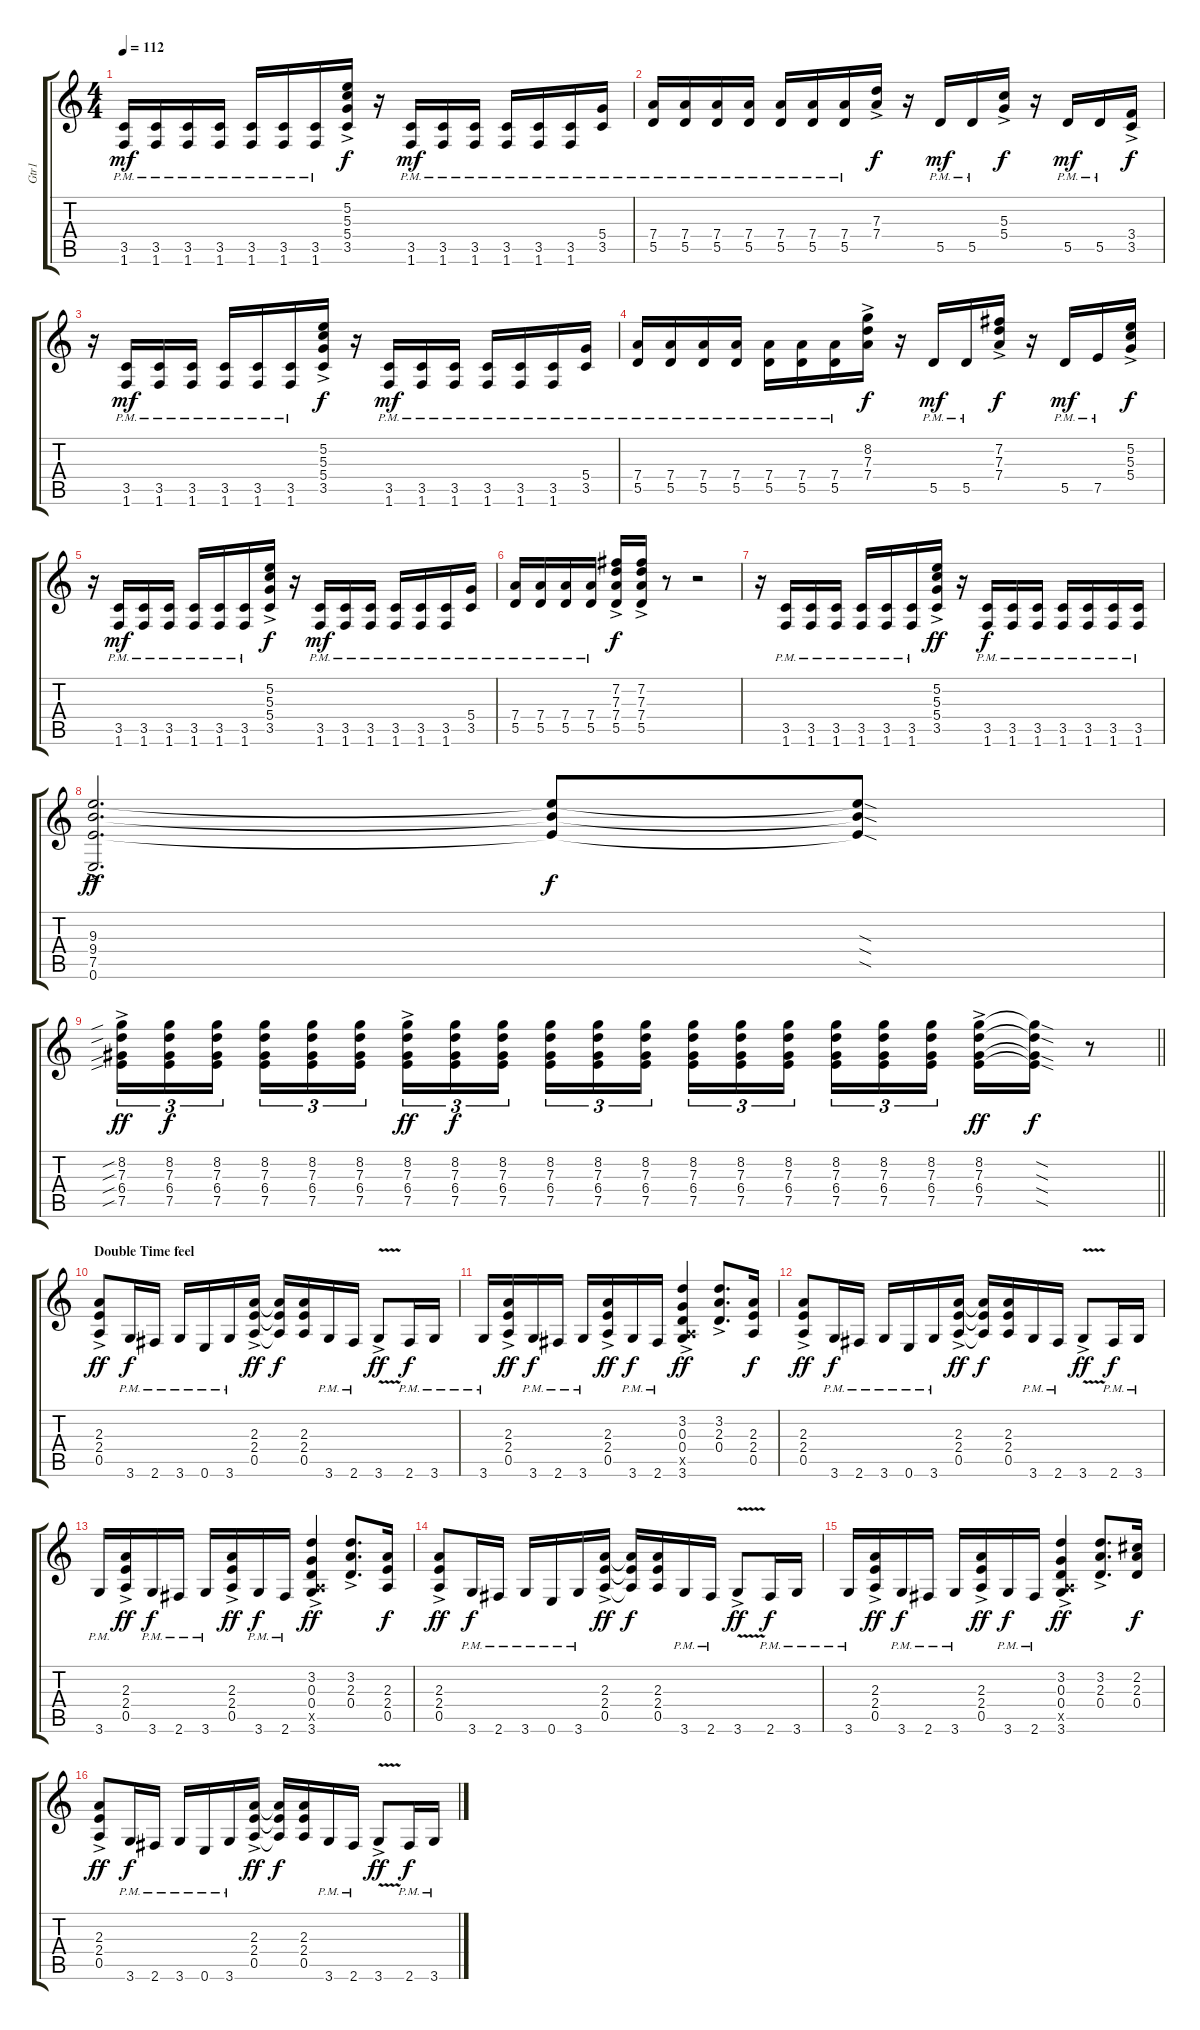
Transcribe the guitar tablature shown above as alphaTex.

\track ("Gtr1" "Gtr1") {instrument distortionguitar}
\staff {score tabs}
\tuning (E4 B3 G3 D3 A2 E2) {hide}
\ts (4 4)
\tempo 112
\clef g2
\ks c
(3.5{pm} 1.6{pm}).16{dy mf} (3.5{pm} 1.6{pm}).16 (3.5{pm} 1.6{pm}).16 (3.5{pm} 1.6{pm}).16 (3.5{pm} 1.6{pm}).16 (3.5{pm} 1.6{pm}).16 (3.5{pm} 1.6{pm}).16 (5.2{ac} 5.3{ac} 5.4{ac} 3.5{ac}).16{dy f} r.16 (3.5{pm} 1.6{pm}).16{dy mf} (3.5{pm} 1.6{pm}).16 (3.5{pm} 1.6{pm}).16 (3.5{pm} 1.6{pm}).16 (3.5{pm} 1.6{pm}).16 (3.5{pm} 1.6{pm}).16 (5.4{pm} 3.5{pm}).16 |
(7.4{pm} 5.5{pm}).16 (7.4{pm} 5.5{pm}).16 (7.4{pm} 5.5{pm}).16 (7.4{pm} 5.5{pm}).16 (7.4{pm} 5.5{pm}).16 (7.4{pm} 5.5{pm}).16 (7.4{pm} 5.5{pm}).16 (7.3{ac} 7.4{ac}).16{dy f} r.16 5.5{pm}.16{dy mf} 5.5{pm}.16 (5.3{ac} 5.4{ac}).16{dy f} r.16 5.5{pm}.16{dy mf} 5.5{pm}.16 (3.4{ac} 3.5{ac}).16{dy f} |
r.16 (3.5{pm} 1.6{pm}).16{dy mf} (3.5{pm} 1.6{pm}).16 (3.5{pm} 1.6{pm}).16 (3.5{pm} 1.6{pm}).16 (3.5{pm} 1.6{pm}).16 (3.5{pm} 1.6{pm}).16 (5.2{ac} 5.3{ac} 5.4{ac} 3.5{ac}).16{dy f} r.16 (3.5{pm} 1.6{pm}).16{dy mf} (3.5{pm} 1.6{pm}).16 (3.5{pm} 1.6{pm}).16 (3.5{pm} 1.6{pm}).16 (3.5{pm} 1.6{pm}).16 (3.5{pm} 1.6{pm}).16 (5.4{pm} 3.5{pm}).16 |
(7.4{pm} 5.5{pm}).16 (7.4{pm} 5.5{pm}).16 (7.4{pm} 5.5{pm}).16 (7.4{pm} 5.5{pm}).16 (7.4{pm} 5.5{pm}).16 (7.4{pm} 5.5{pm}).16 (7.4{pm} 5.5{pm}).16 (8.2{ac} 7.3{ac} 7.4{ac}).16{dy f} r.16 5.5{pm}.16{dy mf} 5.5{pm}.16 (7.2{ac} 7.3{ac} 7.4{ac}).16{dy f} r.16 5.5{pm}.16{dy mf} 7.5{pm}.16 (5.2{ac} 5.3{ac} 5.4{ac}).16{dy f} |
r.16 (3.5{pm} 1.6{pm}).16{dy mf} (3.5{pm} 1.6{pm}).16 (3.5{pm} 1.6{pm}).16 (3.5{pm} 1.6{pm}).16 (3.5{pm} 1.6{pm}).16 (3.5{pm} 1.6{pm}).16 (5.2{ac} 5.3{ac} 5.4{ac} 3.5{ac}).16{dy f} r.16 (3.5{pm} 1.6{pm}).16{dy mf} (3.5{pm} 1.6{pm}).16 (3.5{pm} 1.6{pm}).16 (3.5{pm} 1.6{pm}).16 (3.5{pm} 1.6{pm}).16 (3.5{pm} 1.6{pm}).16 (5.4{pm} 3.5{pm}).16 |
(7.4{pm} 5.5{pm}).16 (7.4{pm} 5.5{pm}).16 (7.4{pm} 5.5{pm}).16 (7.4{pm} 5.5{pm}).16 (7.2{ac} 7.3{ac} 7.4{ac} 5.5{ac}).16{dy f} (7.2{ac} 7.3{ac} 7.4{ac} 5.5{ac}).16 r.8 r.2 |
r.16 (3.5{pm} 1.6{pm}).16 (3.5{pm} 1.6{pm}).16 (3.5{pm} 1.6{pm}).16 (3.5{pm} 1.6{pm}).16 (3.5{pm} 1.6{pm}).16 (3.5{pm} 1.6{pm}).16 (5.2{ac} 5.3{ac} 5.4{ac} 3.5{ac}).16{dy ff} r.16 (3.5{pm} 1.6{pm}).16{dy f} (3.5{pm} 1.6{pm}).16 (3.5{pm} 1.6{pm}).16 (3.5{pm} 1.6{pm}).16 (3.5{pm} 1.6{pm}).16 (3.5{pm} 1.6{pm}).16 (3.5{pm} 1.6{pm}).16 |
(9.3{ac} 9.4{ac} 7.5{ac} 0.6{ac}).2{d dy ff} (9.3{t} 9.4{t} 7.5{t}).8{dy f} (9.3{sod t} 9.4{sod t} 7.5{sod t}).8 |
\barLineRight lightlight
(8.2{sib ac} 7.3{sib ac} 6.4{sib ac} 7.5{sib ac}).16{tu (3 2) dy ff} (8.2 7.3 6.4 7.5).16{tu (3 2) dy f} (8.2 7.3 6.4 7.5).16{tu (3 2) beam splitsecondary} (8.2 7.3 6.4 7.5).16{tu (3 2)} (8.2 7.3 6.4 7.5).16{tu (3 2)} (8.2 7.3 6.4 7.5).16{tu (3 2)} (8.2{ac} 7.3{ac} 6.4{ac} 7.5{ac}).16{tu (3 2) dy ff} (8.2 7.3 6.4 7.5).16{tu (3 2) dy f} (8.2 7.3 6.4 7.5).16{tu (3 2) beam splitsecondary} (8.2 7.3 6.4 7.5).16{tu (3 2)} (8.2 7.3 6.4 7.5).16{tu (3 2)} (8.2 7.3 6.4 7.5).16{tu (3 2)} (8.2 7.3 6.4 7.5).16{tu (3 2)} (8.2 7.3 6.4 7.5).16{tu (3 2)} (8.2 7.3 6.4 7.5).16{tu (3 2) beam splitsecondary} (8.2 7.3 6.4 7.5).16{tu (3 2)} (8.2 7.3 6.4 7.5).16{tu (3 2)} (8.2 7.3 6.4 7.5).16{tu (3 2)} (8.2{ac} 7.3{ac} 6.4{ac} 7.5{ac}).16{dy ff} (8.2{sod t} 7.3{sod t} 6.4{sod t} 7.5{sod t}).16{dy f} r.8 |
\section ("" "Double Time feel")
(2.3{ac} 2.4{ac} 0.5{ac}).8{dy ff} 3.6{pm}.16{dy f} 2.6{pm}.16 3.6{pm}.16 0.6{pm}.16 3.6{pm}.16 (2.3{ac} 2.4{ac} 0.5{ac}).16{dy ff} (2.3{t} 2.4{t} 0.5{t}).16{dy f} (2.3 2.4 0.5).16 3.6{pm}.16 2.6{pm}.16 3.6{v ac}.8{dy ff} 2.6{pm}.16{dy f} 3.6{pm}.16 |
3.6{pm}.16 (2.3{ac} 2.4{ac} 0.5{ac}).16{dy ff} 3.6{pm}.16{dy f} 2.6{pm}.16 3.6{pm}.16 (2.3{ac} 2.4{ac} 0.5{ac}).16{dy ff} 3.6{pm}.16{dy f} 2.6{pm}.16 (3.2{ac} 0.3{ac} 0.4{ac} 0.5{ac x} 3.6{ac}).4{dy ff} (3.2{ac} 2.3{ac} 0.4{ac}).8{d} (2.3 2.4 0.5).16{dy f} |
(2.3{ac} 2.4{ac} 0.5{ac}).8{dy ff} 3.6{pm}.16{dy f} 2.6{pm}.16 3.6{pm}.16 0.6{pm}.16 3.6{pm}.16 (2.3{ac} 2.4{ac} 0.5{ac}).16{dy ff} (2.3{t} 2.4{t} 0.5{t}).16{dy f} (2.3 2.4 0.5).16 3.6{pm}.16 2.6{pm}.16 3.6{v ac}.8{dy ff} 2.6{pm}.16{dy f} 3.6{pm}.16 |
3.6{pm}.16 (2.3{ac} 2.4{ac} 0.5{ac}).16{dy ff} 3.6{pm}.16{dy f} 2.6{pm}.16 3.6{pm}.16 (2.3{ac} 2.4{ac} 0.5{ac}).16{dy ff} 3.6{pm}.16{dy f} 2.6{pm}.16 (3.2{ac} 0.3{ac} 0.4{ac} 0.5{ac x} 3.6{ac}).4{dy ff} (3.2{ac} 2.3{ac} 0.4{ac}).8{d} (2.3 2.4 0.5).16{dy f} |
(2.3{ac} 2.4{ac} 0.5{ac}).8{dy ff} 3.6{pm}.16{dy f} 2.6{pm}.16 3.6{pm}.16 0.6{pm}.16 3.6{pm}.16 (2.3{ac} 2.4{ac} 0.5{ac}).16{dy ff} (2.3{t} 2.4{t} 0.5{t}).16{dy f} (2.3 2.4 0.5).16 3.6{pm}.16 2.6{pm}.16 3.6{v ac}.8{dy ff} 2.6{pm}.16{dy f} 3.6{pm}.16 |
3.6{pm}.16 (2.3{ac} 2.4{ac} 0.5{ac}).16{dy ff} 3.6{pm}.16{dy f} 2.6{pm}.16 3.6{pm}.16 (2.3{ac} 2.4{ac} 0.5{ac}).16{dy ff} 3.6{pm}.16{dy f} 2.6{pm}.16 (3.2{ac} 0.3{ac} 0.4{ac} 0.5{ac x} 3.6{ac}).4{dy ff} (3.2{ac} 2.3{ac} 0.4{ac}).8{d} (2.2 2.3 0.4).16{dy f} |
(2.3{ac} 2.4{ac} 0.5{ac}).8{dy ff} 3.6{pm}.16{dy f} 2.6{pm}.16 3.6{pm}.16 0.6{pm}.16 3.6{pm}.16 (2.3{ac} 2.4{ac} 0.5{ac}).16{dy ff} (2.3{t} 2.4{t} 0.5{t}).16{dy f} (2.3 2.4 0.5).16 3.6{pm}.16 2.6{pm}.16 3.6{v ac}.8{dy ff} 2.6{pm}.16{dy f} 3.6{pm}.16
